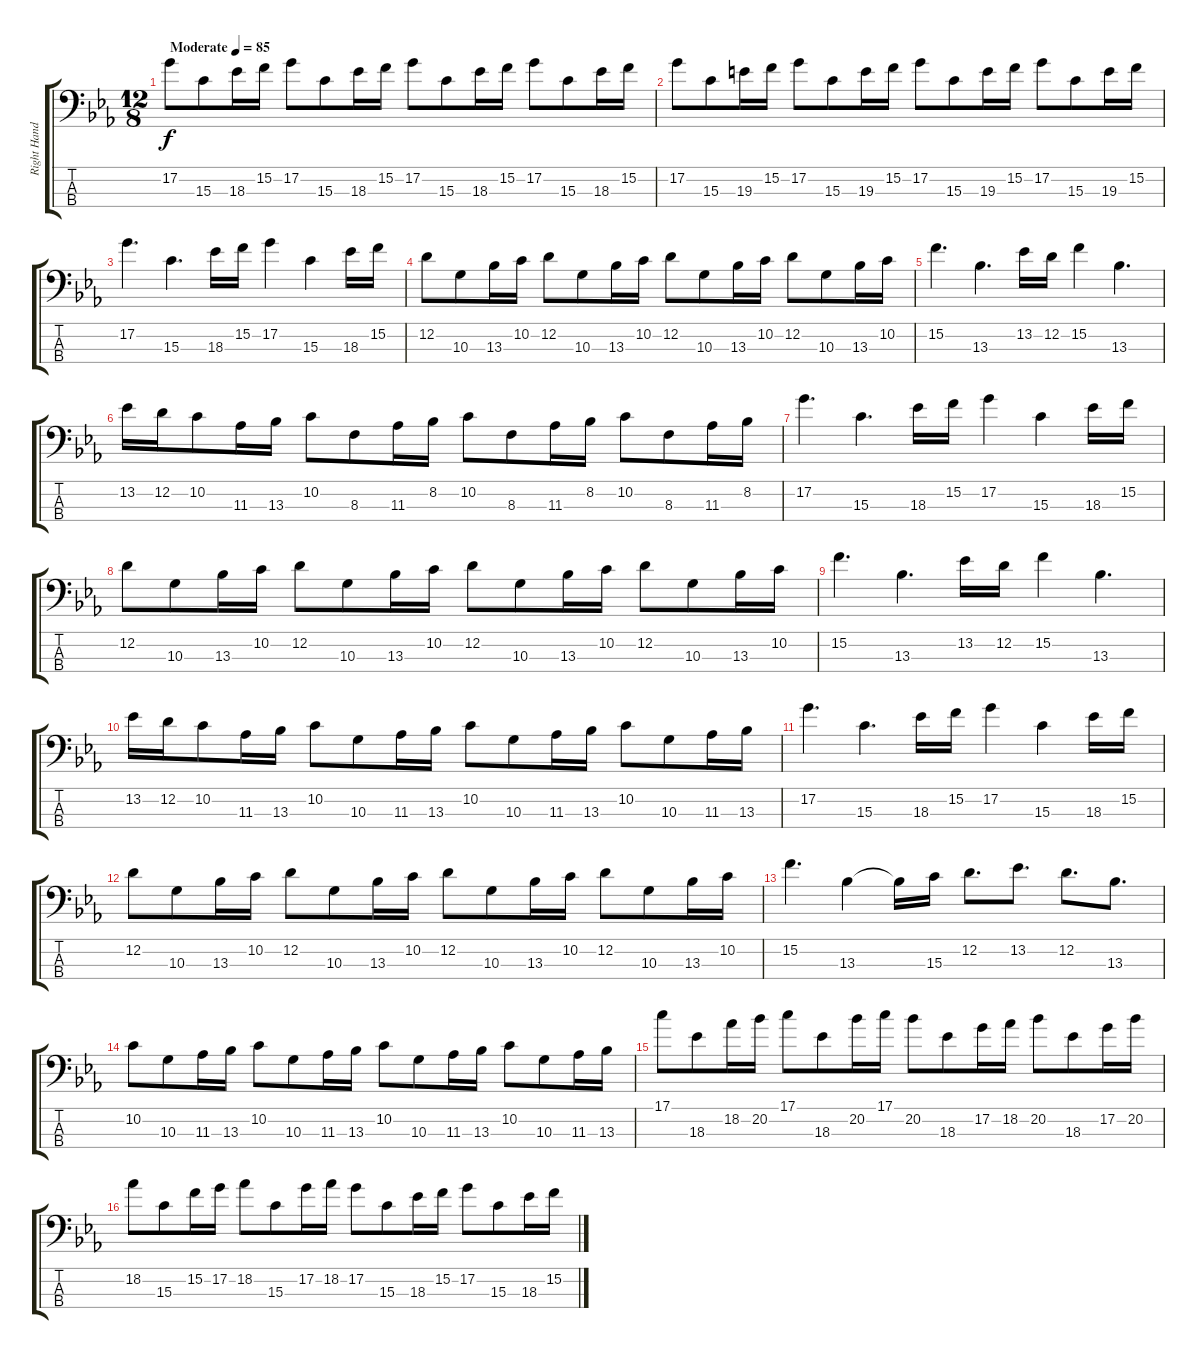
\track ("Right Hand" "Right Hand") {instrument electricbassfinger}
\staff {score tabs}
\tuning (G2 D2 A1 E1) {hide}
\ts (12 8)
\tempo (85 "Moderate")
\clef f4
\ks eb
17.2.8{dy f instrument electricbassfinger} 15.3.8 18.3.16 15.2.16 17.2.8 15.3.8 18.3.16 15.2.16 17.2.8 15.3.8 18.3.16 15.2.16 17.2.8 15.3.8 18.3.16 15.2.16 |
17.2.8 15.3.8 19.3.16 15.2.16 17.2.8 15.3.8 19.3.16 15.2.16 17.2.8 15.3.8 19.3.16 15.2.16 17.2.8 15.3.8 19.3.16 15.2.16 |
17.2.4{d} 15.3.4{d} 18.3.16 15.2.16 17.2.4 15.3.4 18.3.16 15.2.16 |
12.2.8 10.3.8 13.3.16 10.2.16 12.2.8 10.3.8 13.3.16 10.2.16 12.2.8 10.3.8 13.3.16 10.2.16 12.2.8 10.3.8 13.3.16 10.2.16 |
15.2.4{d} 13.3.4{d} 13.2.16 12.2.16 15.2.4 13.3.4{d} |
13.2.16 12.2.16 10.2.8 11.3.16 13.3.16 10.2.8 8.3.8 11.3.16 8.2.16 10.2.8 8.3.8 11.3.16 8.2.16 10.2.8 8.3.8 11.3.16 8.2.16 |
17.2.4{d} 15.3.4{d} 18.3.16 15.2.16 17.2.4 15.3.4 18.3.16 15.2.16 |
12.2.8 10.3.8 13.3.16 10.2.16 12.2.8 10.3.8 13.3.16 10.2.16 12.2.8 10.3.8 13.3.16 10.2.16 12.2.8 10.3.8 13.3.16 10.2.16 |
15.2.4{d} 13.3.4{d} 13.2.16 12.2.16 15.2.4 13.3.4{d} |
13.2.16 12.2.16 10.2.8 11.3.16 13.3.16 10.2.8 10.3.8 11.3.16 13.3.16 10.2.8 10.3.8 11.3.16 13.3.16 10.2.8 10.3.8 11.3.16 13.3.16 |
17.2.4{d} 15.3.4{d} 18.3.16 15.2.16 17.2.4 15.3.4 18.3.16 15.2.16 |
12.2.8 10.3.8 13.3.16 10.2.16 12.2.8 10.3.8 13.3.16 10.2.16 12.2.8 10.3.8 13.3.16 10.2.16 12.2.8 10.3.8 13.3.16 10.2.16 |
15.2.4{d} 13.3.4 13.3{t}.16 15.3.16 12.2.8{d} 13.2.8{d} 12.2.8{d} 13.3.8{d} |
10.2.8 10.3.8 11.3.16 13.3.16 10.2.8 10.3.8 11.3.16 13.3.16 10.2.8 10.3.8 11.3.16 13.3.16 10.2.8 10.3.8 11.3.16 13.3.16 |
17.1.8 18.3.8 18.2.16 20.2.16 17.1.8 18.3.8 20.2.16 17.1.16 20.2.8 18.3.8 17.2.16 18.2.16 20.2.8 18.3.8 17.2.16 20.2.16 |
18.2.8 15.3.8 15.2.16 17.2.16 18.2.8 15.3.8 17.2.16 18.2.16 17.2.8 15.3.8 18.3.16 15.2.16 17.2.8 15.3.8 18.3.16 15.2.16
